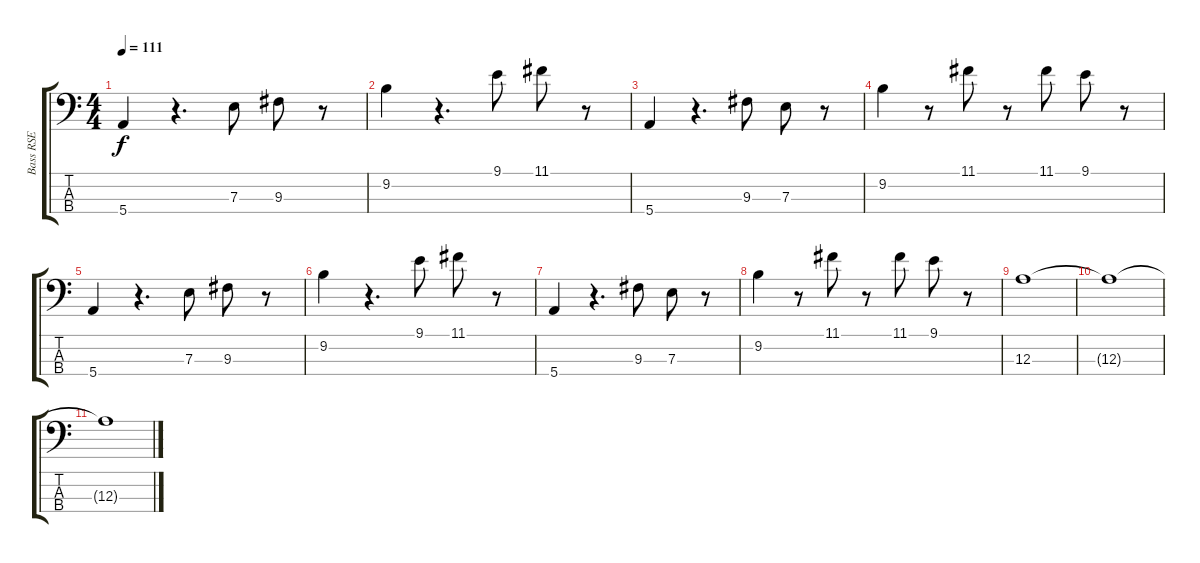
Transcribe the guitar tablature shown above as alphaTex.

\track ("Bass RSE" "Bass RSE") {instrument electricbasspick}
\staff {score tabs}
\tuning (G2 D2 A1 E1) {hide}
\ts (4 4)
\tempo 111
\clef f4
\ks c
5.4.4{dy f} r.4{d} 7.3.8 9.3.8 r.8 |
9.2.4 r.4{d} 9.1.8 11.1.8 r.8 |
5.4.4{volume 4} r.4{d} 9.3.8 7.3.8 r.8 |
9.2.4 r.8 11.1.8 r.8 11.1.8 9.1.8 r.8 |
5.4.4 r.4{d} 7.3.8 9.3.8 r.8 |
9.2.4 r.4{d} 9.1.8 11.1.8 r.8 |
5.4.4 r.4{d} 9.3.8 7.3.8 r.8 |
9.2.4 r.8 11.1.8 r.8 11.1.8 9.1.8 r.8 |
12.3.1 |
12.3{t}.1 |
12.3{t}.1
